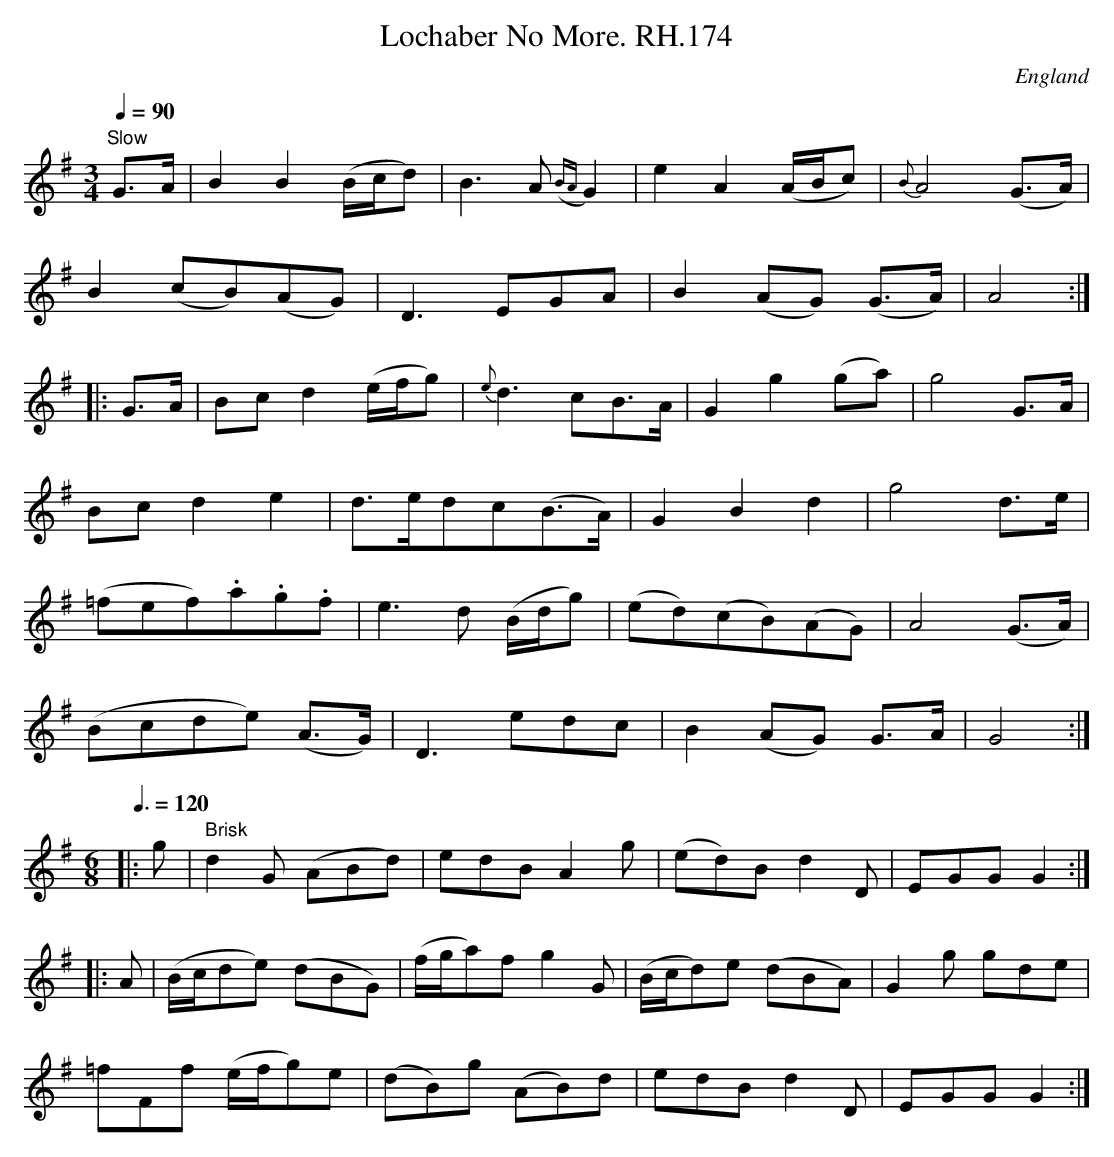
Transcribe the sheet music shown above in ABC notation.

X:1
T:Lochaber No More. RH.174
L:1/8
M:3/4
O:England
Q:1/4=90
K:G
"Slow"G>A|B2B2(B/c/d)|B3A({BA}G2)|\
e2A2(A/B/c)|{B}A4(G>A)|!
B2(cB)(AG)|D3EGA|B2(AG) (G>A)|A4:|!
|:G>A|Bcd2(e/f/g)|{e}d3cB>A|G2g2(ga)|g4G>A|!
Bcd2e2|d>edc(B>A)|G2B2d2|g4d>e|!
(=fef).a.g.f|e3d (B/d/g)|(ed)(cB)(AG)|A4(G>A)|!
(Bcde) (A>G)|D3edc|B2(AG) G>A|G4:|!
M:6/8
Q:3/8=120
|:g|" Brisk"d2G (ABd)|edB A2g|(ed)B d2D|EGG G2:|!
|:A|(B/c/de) (dBG)|(f/g/a)fg2G|(B/c/d)e (dBA)|G2g gde|!
=fFf (e/f/g)e|(dB)g (AB)d|edB d2D|EGG G2:|
